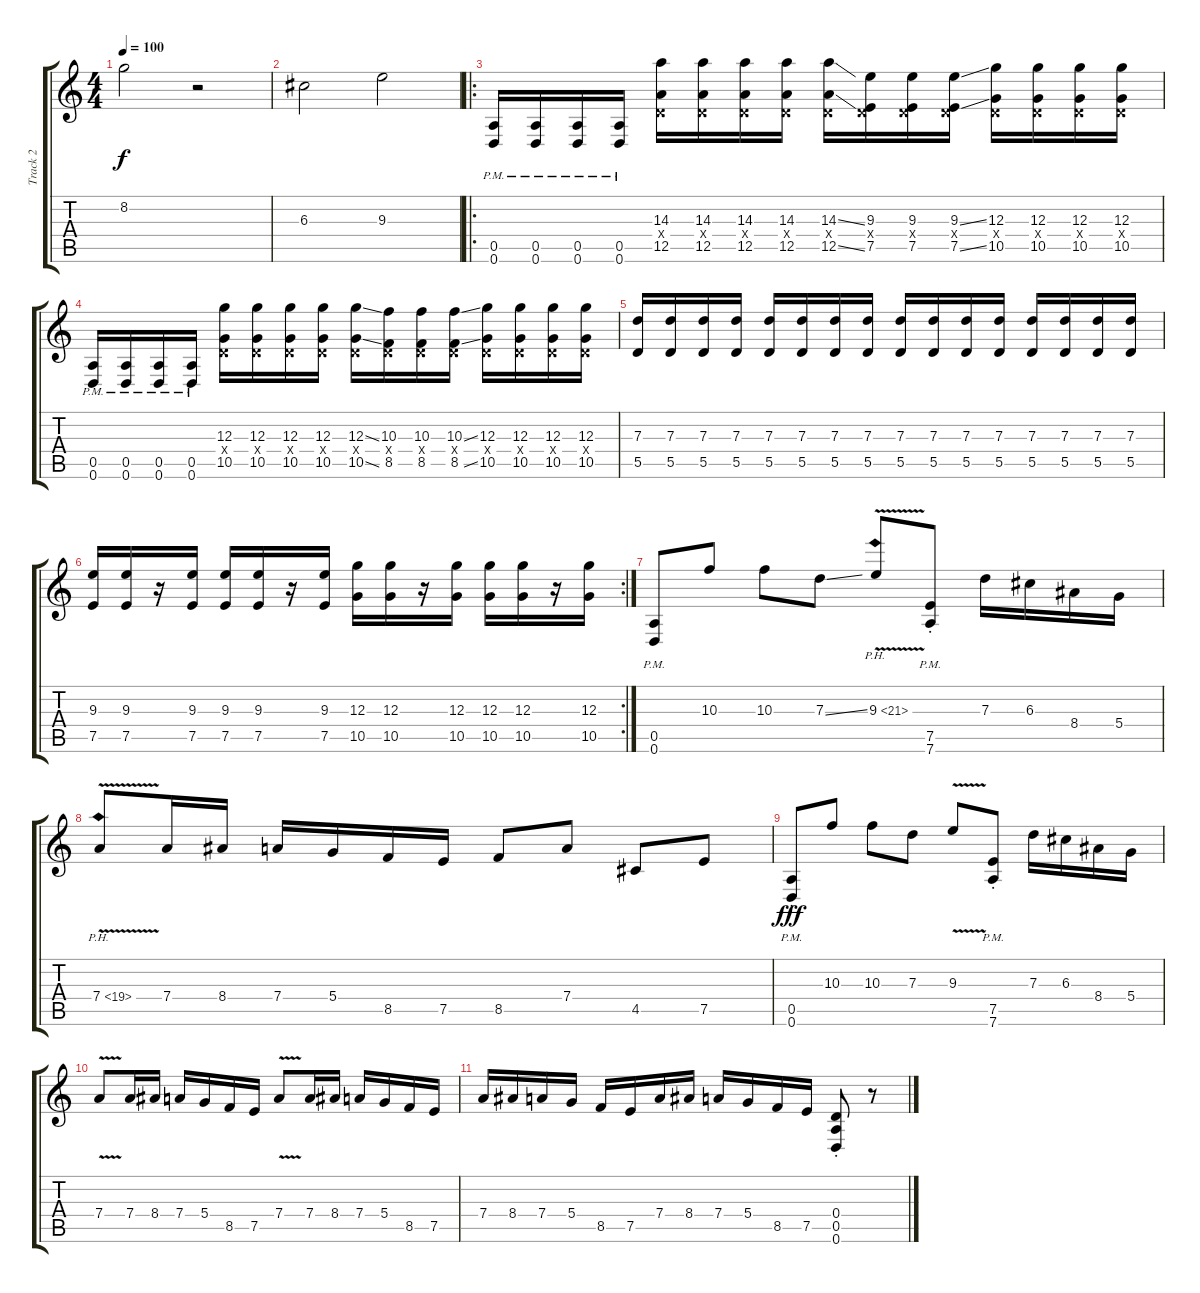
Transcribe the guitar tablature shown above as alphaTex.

\track ("Track 2" "Track 2") {instrument distortionguitar}
\staff {score tabs}
\tuning (E4 B3 G3 D3 A2 D2) {hide}
\ts (4 4)
\tempo 100
\clef g2
\ks c
8.2{t}.2{dy f} r.2 |
6.3.2 9.3.2 |
\ro
(0.5{pm} 0.6{pm}).16 (0.5{pm} 0.6{pm}).16 (0.5{pm} 0.6{pm}).16 (0.5{pm} 0.6{pm}).16 (14.3 0.4{x} 12.5).16 (14.3 0.4{x} 12.5).16 (14.3 0.4{x} 12.5).16 (14.3 0.4{x} 12.5).16 (14.3{ss} 0.4{x} 12.5{ss}).16 (9.3 0.4{x} 7.5).16 (9.3 0.4{x} 7.5).16 (9.3{ss} 0.4{x} 7.5{ss}).16 (12.3 0.4{x} 10.5).16 (12.3 0.4{x} 10.5).16 (12.3 0.4{x} 10.5).16 (12.3 0.4{x} 10.5).16 |
(0.5{pm} 0.6{pm}).16 (0.5{pm} 0.6{pm}).16 (0.5{pm} 0.6{pm}).16 (0.5{pm} 0.6{pm}).16 (12.3 0.4{x} 10.5).16 (12.3 0.4{x} 10.5).16 (12.3 0.4{x} 10.5).16 (12.3 0.4{x} 10.5).16 (12.3{ss} 0.4{x} 10.5{ss}).16 (10.3 0.4{x} 8.5).16 (10.3 0.4{x} 8.5).16 (10.3{ss} 0.4{x} 8.5{ss}).16 (12.3 0.4{x} 10.5).16 (12.3 0.4{x} 10.5).16 (12.3 0.4{x} 10.5).16 (12.3 0.4{x} 10.5).16 |
(7.3 5.5).16 (7.3 5.5).16 (7.3 5.5).16 (7.3 5.5).16 (7.3 5.5).16 (7.3 5.5).16 (7.3 5.5).16 (7.3 5.5).16 (7.3 5.5).16 (7.3 5.5).16 (7.3 5.5).16 (7.3 5.5).16 (7.3 5.5).16 (7.3 5.5).16 (7.3 5.5).16 (7.3 5.5).16 |
\rc 2
(9.3 7.5).16 (9.3 7.5).16 r.16 (9.3 7.5).16 (9.3 7.5).16 (9.3 7.5).16 r.16 (9.3 7.5).16 (12.3 10.5).16 (12.3 10.5).16 r.16 (12.3 10.5).16 (12.3 10.5).16 (12.3 10.5).16 r.16 (12.3 10.5).16 |
(0.5{pm} 0.6{pm}).8 10.3.8 10.3.8 7.3{ss}.8 9.3{ph 12 v}.8 (7.5{pm st} 7.6{pm st}).8 7.3.16 6.3.16 8.4.16 5.4.16 |
7.4{ph 12 v}.8 7.4.16 8.4.16 7.4.16 5.4.16 8.5.16 7.5.16 8.5.8 7.4.8 4.5.8 7.5.8 |
(0.5{pm st} 0.6{pm st}).8{dy fff} 10.3.8 10.3.8 7.3.8 9.3{v}.8 (7.5{pm st} 7.6{pm st}).8 7.3.16 6.3.16 8.4.16 5.4.16 |
7.4{v}.8 7.4.16 8.4.16 7.4.16 5.4.16 8.5.16 7.5.16 7.4{v}.8 7.4.16 8.4.16 7.4.16 5.4.16 8.5.16 7.5.16 |
7.4.16 8.4.16 7.4.16 5.4.16 8.5.16 7.5.16 7.4.16 8.4.16 7.4.16 5.4.16 8.5.16 7.5.16 (0.4{st} 0.5{st} 0.6{st}).8 r.8
